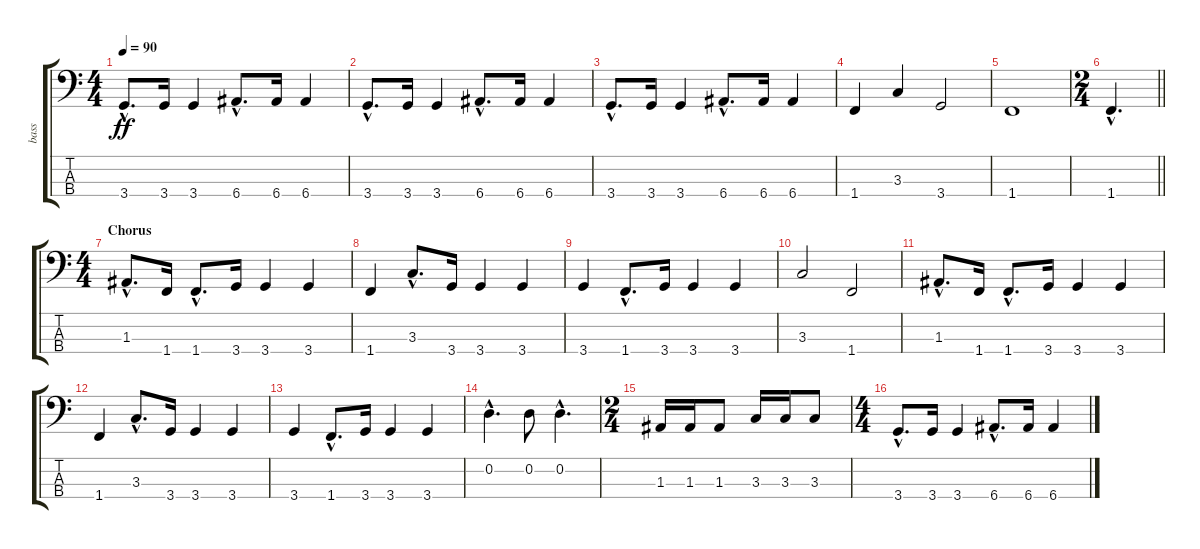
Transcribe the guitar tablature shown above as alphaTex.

\track ("bass" "bass") {instrument electricbasspick}
\staff {score tabs}
\tuning (G2 D2 A1 E1) {hide}
\ts (4 4)
\tempo 90
\clef f4
\ks c
3.4{hac}.8{d dy ff} 3.4.16 3.4.4 6.4{hac}.8{d} 6.4.16 6.4.4 |
3.4{hac}.8{d} 3.4.16 3.4.4 6.4{hac}.8{d} 6.4.16 6.4.4 |
3.4{hac}.8{d} 3.4.16 3.4.4 6.4{hac}.8{d} 6.4.16 6.4.4 |
1.4.4 3.3.4 3.4.2 |
1.4.1 |
\ts (2 4)
\barLineRight lightlight
1.4{hac}.4{d} |
\ts (4 4)
\section ("" "Chorus")
1.3{hac}.8{d} 1.4.16 1.4{hac}.8{d} 3.4.16 3.4.4 3.4.4 |
1.4.4 3.3{hac}.8{d} 3.4.16 3.4.4 3.4.4 |
3.4.4 1.4{hac}.8{d} 3.4.16 3.4.4 3.4.4 |
3.3.2 1.4.2 |
1.3{hac}.8{d} 1.4.16 1.4{hac}.8{d} 3.4.16 3.4.4 3.4.4 |
1.4.4 3.3{hac}.8{d} 3.4.16 3.4.4 3.4.4 |
3.4.4 1.4{hac}.8{d} 3.4.16 3.4.4 3.4.4 |
0.2{hac}.4{d} 0.2.8 0.2{hac}.4{d} |
\ts (2 4)
1.3.16 1.3.16 1.3.8 3.3.16 3.3.16 3.3.8 |
\ts (4 4)
3.4{hac}.8{d} 3.4.16 3.4.4 6.4{hac}.8{d} 6.4.16 6.4.4
